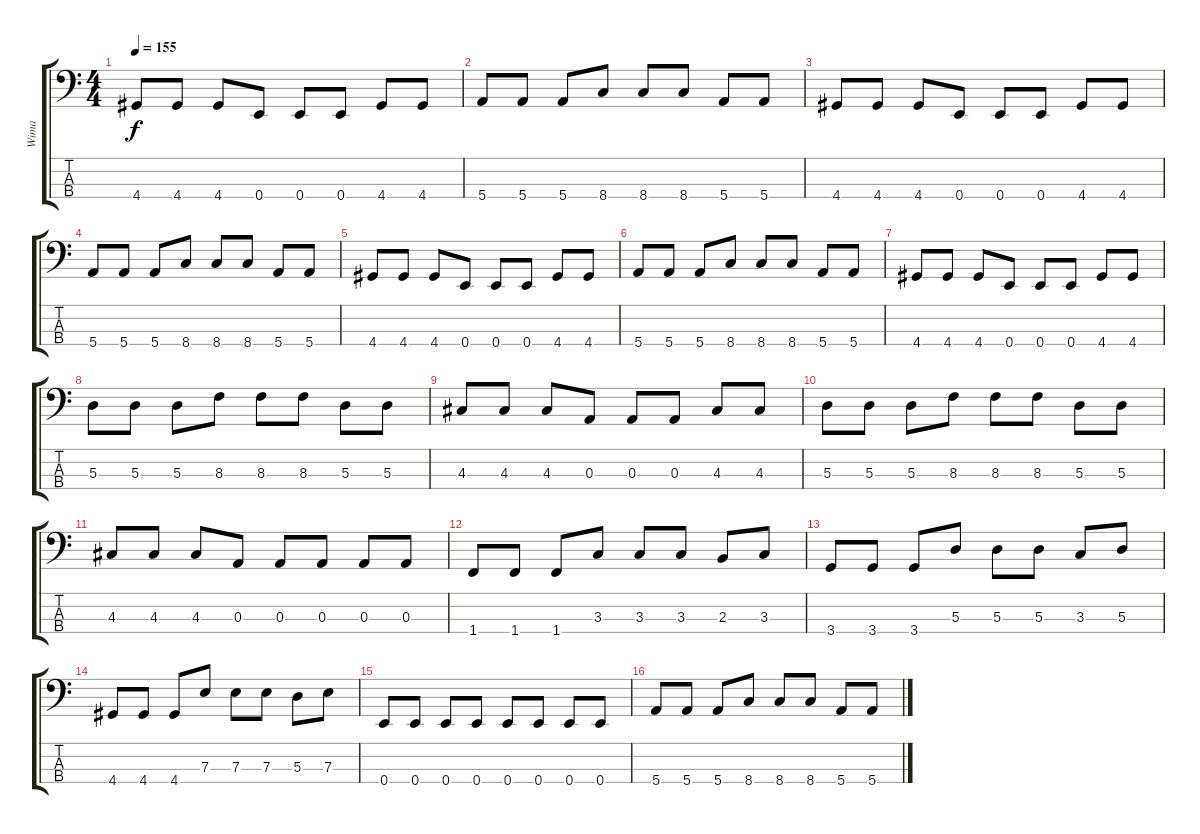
\track ("Wima" "Wima") {instrument electricbassfinger}
\staff {score tabs}
\tuning (G2 D2 A1 E1) {hide}
\ts (4 4)
\tempo 155
\clef f4
\ks c
4.4.8{dy f} 4.4.8 4.4.8 0.4.8 0.4.8 0.4.8 4.4.8 4.4.8 |
5.4.8 5.4.8 5.4.8 8.4.8 8.4.8 8.4.8 5.4.8 5.4.8 |
4.4.8 4.4.8 4.4.8 0.4.8 0.4.8 0.4.8 4.4.8 4.4.8 |
5.4.8 5.4.8 5.4.8 8.4.8 8.4.8 8.4.8 5.4.8 5.4.8 |
4.4.8 4.4.8 4.4.8 0.4.8 0.4.8 0.4.8 4.4.8 4.4.8 |
5.4.8 5.4.8 5.4.8 8.4.8 8.4.8 8.4.8 5.4.8 5.4.8 |
4.4.8 4.4.8 4.4.8 0.4.8 0.4.8 0.4.8 4.4.8 4.4.8 |
5.3.8 5.3.8 5.3.8 8.3.8 8.3.8 8.3.8 5.3.8 5.3.8 |
4.3.8 4.3.8 4.3.8 0.3.8 0.3.8 0.3.8 4.3.8 4.3.8 |
5.3.8 5.3.8 5.3.8 8.3.8 8.3.8 8.3.8 5.3.8 5.3.8 |
4.3.8 4.3.8 4.3.8 0.3.8 0.3.8 0.3.8 0.3.8 0.3.8 |
1.4.8 1.4.8 1.4.8 3.3.8 3.3.8 3.3.8 2.3.8 3.3.8 |
3.4.8 3.4.8 3.4.8 5.3.8 5.3.8 5.3.8 3.3.8 5.3.8 |
4.4.8 4.4.8 4.4.8 7.3.8 7.3.8 7.3.8 5.3.8 7.3.8 |
0.4.8 0.4.8 0.4.8 0.4.8 0.4.8 0.4.8 0.4.8 0.4.8 |
5.4.8 5.4.8 5.4.8 8.4.8 8.4.8 8.4.8 5.4.8 5.4.8
